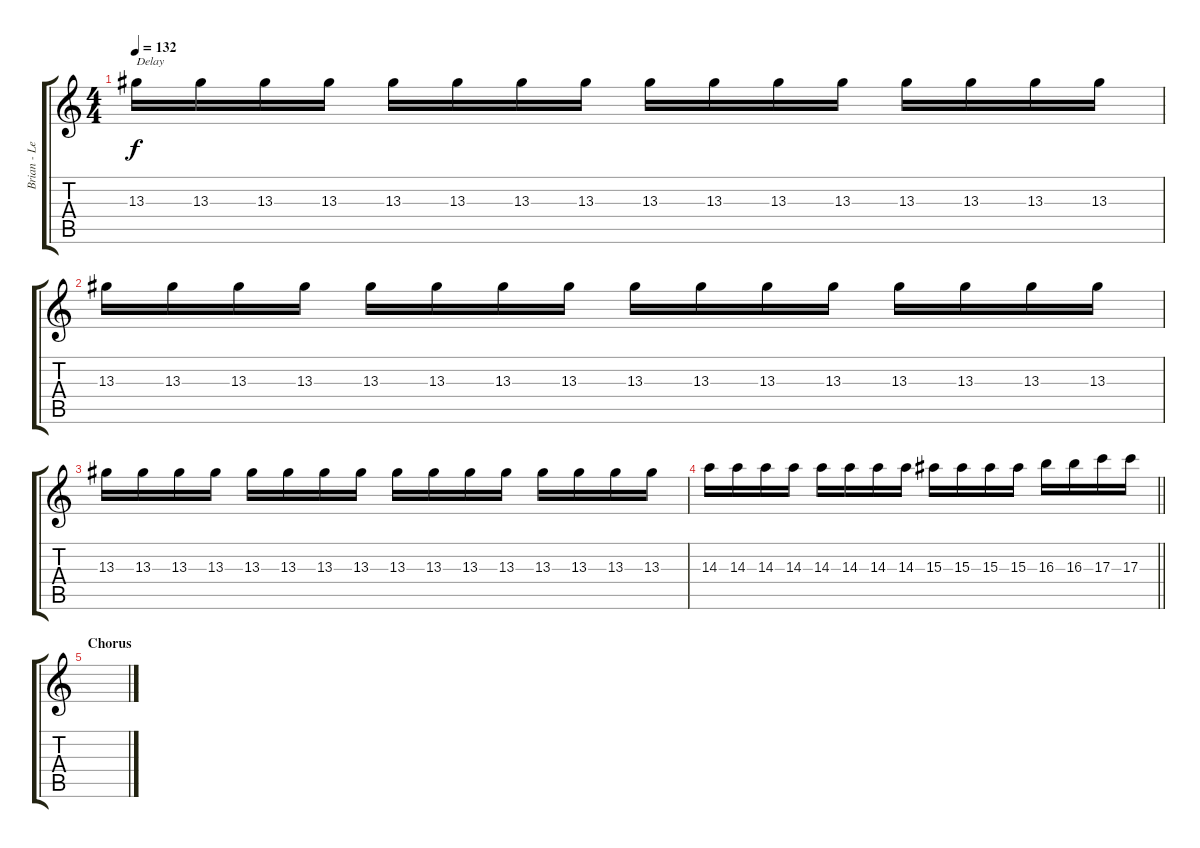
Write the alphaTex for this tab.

\track ("Brian - Lead Guitar" "Brian - Le") {instrument electricguitarjazz}
\staff {score tabs}
\tuning (E4 B3 G3 D3 A2 E2) {hide}
\ts (4 4)
\tempo 132
\clef g2
\ks c
13.3.16{txt "Delay" dy f} 13.3.16 13.3.16 13.3.16 13.3.16 13.3.16 13.3.16 13.3.16 13.3.16 13.3.16 13.3.16 13.3.16 13.3.16 13.3.16 13.3.16 13.3.16 |
13.3.16 13.3.16 13.3.16 13.3.16 13.3.16 13.3.16 13.3.16 13.3.16 13.3.16 13.3.16 13.3.16 13.3.16 13.3.16 13.3.16 13.3.16 13.3.16 |
13.3.16 13.3.16 13.3.16 13.3.16 13.3.16 13.3.16 13.3.16 13.3.16 13.3.16 13.3.16 13.3.16 13.3.16 13.3.16 13.3.16 13.3.16 13.3.16 |
\barLineRight lightlight
14.3.16 14.3.16 14.3.16 14.3.16 14.3.16 14.3.16 14.3.16 14.3.16 15.3.16 15.3.16 15.3.16 15.3.16 16.3.16 16.3.16 17.3.16 17.3.16 |
\section ("" "Chorus")
